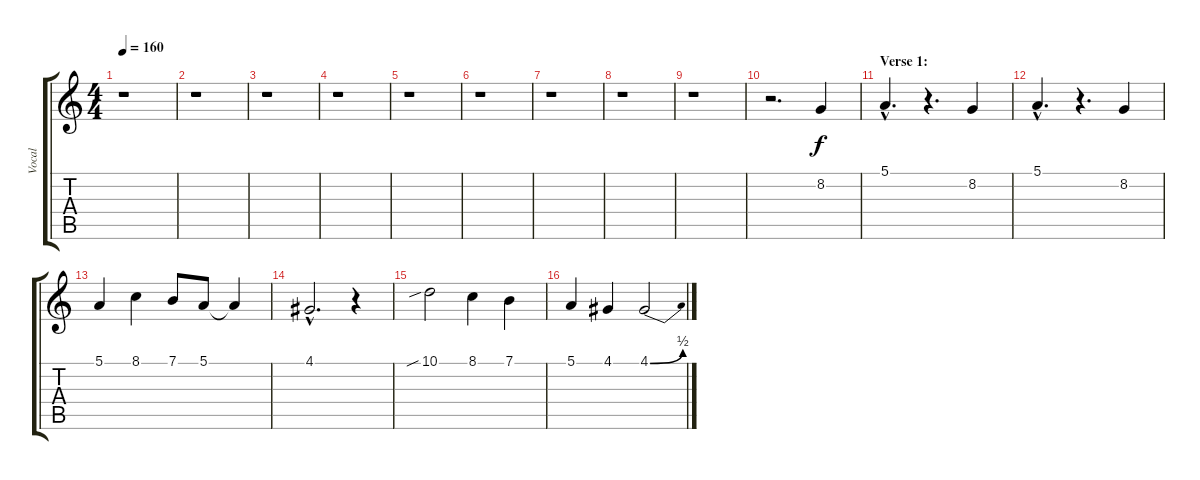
\track ("Vocal" "Vocal") {instrument oboe}
\staff {score tabs}
\tuning (E4 B3 G3 D3 A2 E2) {hide}
\ts (4 4)
\tempo 160
\clef g2
\ks c
r.1{dy f} |
r.1 |
r.1 |
r.1 |
r.1 |
r.1 |
r.1 |
r.1 |
r.1 |
r.2{d} 8.2.4 |
\section ("" "Verse 1:")
5.1{hac}.4{d} r.4{d} 8.2.4 |
5.1{hac}.4{d} r.4{d} 8.2.4 |
5.1.4 8.1.4 7.1.8 5.1.8 5.1{t}.4 |
4.1{hac}.2{d} r.4 |
10.1{sib}.2 8.1.4 7.1.4 |
5.1.4 4.1.4 4.1{be (bend 0 0 60 2)}.2
